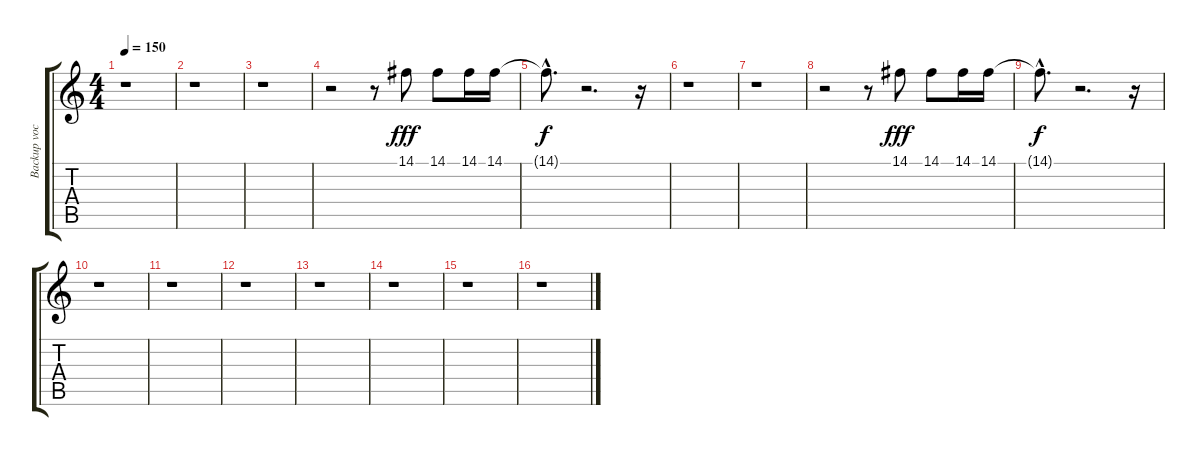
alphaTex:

\track ("Backup vocals" "Backup voc") {instrument recorder}
\staff {score tabs}
\tuning (E4 B3 G3 D3 A2 E2) {hide}
\ts (4 4)
\tempo 150
\clef g2
\ks c
r.1{dy f} |
r.1 |
r.1 |
r.2 r.8 14.1.8{dy fff} 14.1.8 14.1.16 14.1.16 |
14.1{hac t}.8{d dy f} r.2{d} r.16 |
r.1 |
r.1 |
r.2 r.8 14.1.8{dy fff} 14.1.8 14.1.16 14.1.16 |
14.1{hac t}.8{d dy f} r.2{d} r.16 |
r.1 |
r.1 |
r.1 |
r.1 |
r.1 |
r.1 |
r.1
